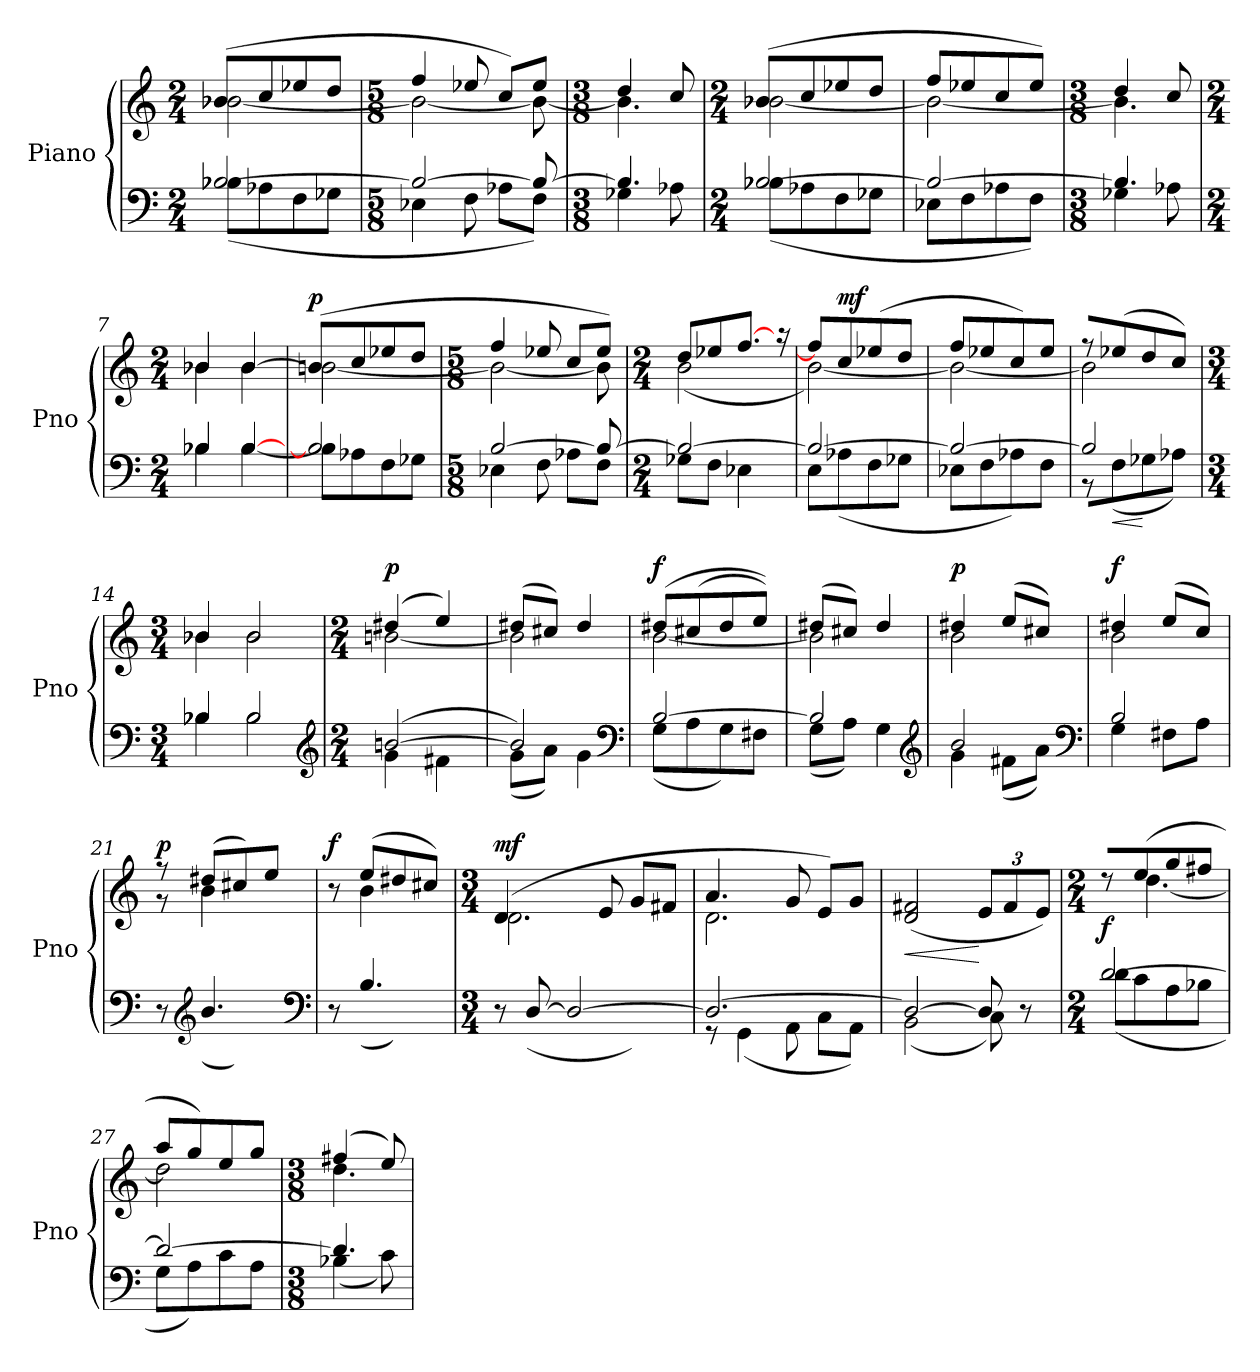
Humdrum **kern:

**kern	**dynam	**kern	**dynam
*part2	*part2	*part1	*part1
*staff2	*staff2	*staff1	*staff1
*I"Piano	*	*I"Piano	*
*I'Pno	*	*I'Pno	*
*clefF4	*	*clefG2	*
*M2/4	*	*M2/4	*
*MM144	*	*MM144	*
=1	=1	=1	=1
*^	*	*^	*
[2B-/	(8B-X\L	.	(8b-X/L	[2b-\	.
.	8A-X\J	.	8cc/J	.	.
.	8F\J	.	8ee-X/J	.	.
.	8G-X\J	.	8dd/J	.	.
=2	=2	=2	=2	=2	=2
*M5/8	*	*	*M5/8	*	*
2B-/_	4E-X\	.	4ff/	2b-\_	.
.	8F\	.	8ee-X/	.	.
.	8A-X\L	.	8cc/L)	.	.
8B-/_	8F\J)	.	8ee-/J	8b-\_	.
=3	=3	=3	=3	=3	=3
*M3/8	*	*	*M3/8	*	*
4.B-/]	4G-X\	.	4dd/	4.b-\]	.
.	8A-X\	.	8cc/	.	.
=4	=4	=4	=4	=4	=4
*M2/4	*	*	*M2/4	*	*
!	!	!	!	!	!LO:DY:a
!	!	!	!	!	!LO:DY:n=1:a
[2B-/	(8B-X\L	.	(8b-X/L	[2b-\	pp f
.	8A-X\J	.	8cc/J	.	.
.	8F\J	.	8ee-X/J	.	.
.	8G-X\J	.	8dd/J	.	.
=5	=5	=5	=5	=5	=5
2B-/_	8E-X\L	.	8ff/L	2b-\_	.
.	8F\J	.	8ee-X/J	.	.
.	8A-X\J	.	8cc/J	.	.
.	8F\J)	.	8ee-/J)	.	.
=6	=6	=6	=6	=6	=6
*M3/8	*	*	*M3/8	*	*
4.B-/]	4G-X\	.	4dd/	4.b-\]	.
.	8A-X\	.	8cc/	.	.
!!LO:LB:g=z	!!
=7	=7	=7	=7	=7	=7
*M2/4	*	*	*M2/4	*	*
4B-X/	4B-X\	.	4b-X/	4b-X\	.
[4B-/	[4B-\	.	[4b-/	4b-\	.
=8	=8	=8	=8	=8	=8
!	!	!	!	!	!LO:DY:a
2B/]	8B-\L]	.	(8b-/L]	[2b\	p
.	8A-X\J	.	8cc/J	.	.
.	8F\J	.	8ee-X/J	.	.
.	8G-X\J	.	8dd/J	.	.
=9	=9	=9	=9	=9	=9
*M5/8	*	*	*M5/8	*	*
[2B/	4E-X\	.	4ff/	2b\_	.
.	8F\	.	8ee-X/	.	.
.	8A-X\L	.	8cc/L	.	.
8B/_	8F\J	.	8ee-/J)	8b\]	.
=10	=10	=10	=10	=10	=10
*M2/4	*	*	*M2/4	*	*
2B/_	8G-X\L	.	8dd/L	(2b\	.
.	8F\J	.	8ee-X/J	.	.
.	4E-X\	.	[8.ff/J	.	.
.	.	.	16r	.	.
=11	=11	=11	=11	=11	=11
2B/_	8E\	.	8ff/]	[2b\)	.
!	!	!	!	!	!LO:DY:a
.	(8A-X\L	.	8cc/L	.	mf
.	8F\J	.	(8ee-X/J	.	.
.	8G-X\J	.	8dd/J	.	.
=12	=12	=12	=12	=12	=12
2B/_	8E-X\L	.	8ff/L	2b\_	.
.	8F\J	.	8ee-X/J	.	.
.	8A-X\J)	.	8cc/J)	.	.
.	8F\J	.	8ee-/J	.	.
!!LO:LB:g=z	!!
=13	=13	=13	=13	=13	=13
2B/]	8r	.	8r	2b\]	.
!	!	!LO:HP:b	!	!	!
.	(8F\L	<	(8ee-X/L	.	.
.	8G-X\J	[	8dd/J	.	.
.	8A-X\J)	.	8cc/J)	.	.
=14	=14	=14	=14	=14	=14
*M3/4	*	*	*M3/4	*	*
4B-X/	4B-X\	.	4b-X/	4b-X\	.
2B-/	2B-\	.	2b-/	2b-\	.
*clefG2	*	*	*	*	*
=15	=15	=15	=15	=15	=15
*M2/4	*	*	*M2/4	*	*
*MM156	*	*	*	*	*
!	!	!	!	!	!LO:DY:a
([2bn/	4g\	.	(4dd#X/	[2bn\	p
.	4f#X\	.	4ee/)	.	.
=16	=16	=16	=16	=16	=16
2b/])	(8g\L	.	(8dd#X/L	2b\]	.
.	8a\J)	.	8cc#X/J)	.	.
.	4g\	.	4dd#/	.	.
*clefF4	*	*	*	*	*
=17	=17	=17	=17	=17	=17
!	!	!	!	!	!LO:DY:a
[2B/	(8G\L	.	(8dd#X/L	[2b\	f
.	8A\J	.	(8cc#X/J	.	.
.	8G\J)	.	8dd#/J	.	.
.	8F#X\J	.	8ee/J))	.	.
=18	=18	=18	=18	=18	=18
2B/]	(8G\L	.	(8dd#X/L	2b\]	.
.	8A\J)	.	8cc#X/J)	.	.
.	4G\	.	4dd#/	.	.
*clefG2	*	*	*	*	*
!!LO:LB:g=z	!!
=19	=19	=19	=19	=19	=19
!	!	!	!	!	!LO:DY:a
2b/	4g\	.	4dd#X/	2b\	p
.	(8f#X\L	.	(8ee/L	.	.
.	8a\J)	.	8cc#X/J)	.	.
*clefF4	*	*	*	*	*
=20	=20	=20	=20	=20	=20
!	!	!	!	!	!LO:DY:a
2B/	4G\	.	4dd#X/	2b\	f
.	8F#X\L	.	(8ee/L	.	.
.	8A\J	.	8cc/J)	.	.
=21	=21	=21	=21	=21	=21
!	!	!	!	!	!LO:DY:a
8r	8ryy	.	8r	8r	p
*clefG2	*	*	*	*	*
4.b/	(8g\L	.	(8dd#X/L	4b\	.
.	8a\J)	.	8cc#X/)	.	.
.	8f#X\J	.	8ee/J	8ryy	.
*clefF4	*	*	*	*	*
=22	=22	=22	=22	=22	=22
!	!	!	!	!	!LO:DY:a
8r	8ryy	.	8r	8ryy	f
4.B/	(8F#X\L	.	(8ee/L	4b\	.
.	8G\J)	.	8dd#X/	.	.
.	8A\J	.	8cc#X/J)	8ryy	.
=23	=23	=23	=23	=23	=23
*M3/4	*	*	*M3/4	*	*
*	*	*	*MM144	*	*
!	!	!	!	!	!LO:DY:a
8r	8ryy	.	(4.d/	2.d\	mf
[8D/	(4D\	.	.	.	.
2D/_	.	.	.	.	.
.	8C\	.	8e/	.	.
.	8AA\)	.	8g/L	.	.
.	8BB-X\J	.	8f#X/J	.	.
=24	=24	=24	=24	=24	=24
2.D/_	8r	.	4.a/	2.d\	.
.	(4GG\	.	.	.	.
.	8AA\	.	8g/	.	.
.	8C\L	.	8e/L)	.	.
.	8AA\J)	.	8g/J	.	.
*	*	*	*v	*v	*
!!LO:LB:g=z
=25	=25	=25	=25	=25
!	!	!	!	!LO:HP:b
2D/_	(2BB\	.	(2d/ 2f#X/	<
8D/]	8C\)	.	12e/L	[
.	.	.	12f#/	.
8r	8ryy	.	.	.
.	.	.	12e/J)	.
=26	=26	=26	=26	=26
*M2/4	*	*	*M2/4	*
*	*	*	*^	*
!	!	!LO:DY:a	!	!	!
[2d/	(8d\L	f	8r	8ryy	.
.	8c\J	.	(8ee/L	[4.dd\	.
.	8A\J	.	8gg/J	.	.
.	8B-X\J	.	8ff#X/J	.	.
=27	=27	=27	=27	=27	=27
2d/_	8G\L	.	8aa/L	2dd\]	.
.	8A\J)	.	8gg/J)	.	.
.	8c\J	.	8ee/J	.	.
.	8A\J	.	8gg/J	.	.
=28	=28	=28	=28	=28	=28
*M3/8	*	*	*M3/8	*	*
4.d/]	(4B-X\	.	(4ff#X/	4.dd\	.
.	8c\)	.	8ee/)	.	.
*v	*v	*	*	*	*
*	*	*v	*v	*
=	=	=	=
*-	*-	*-	*-
